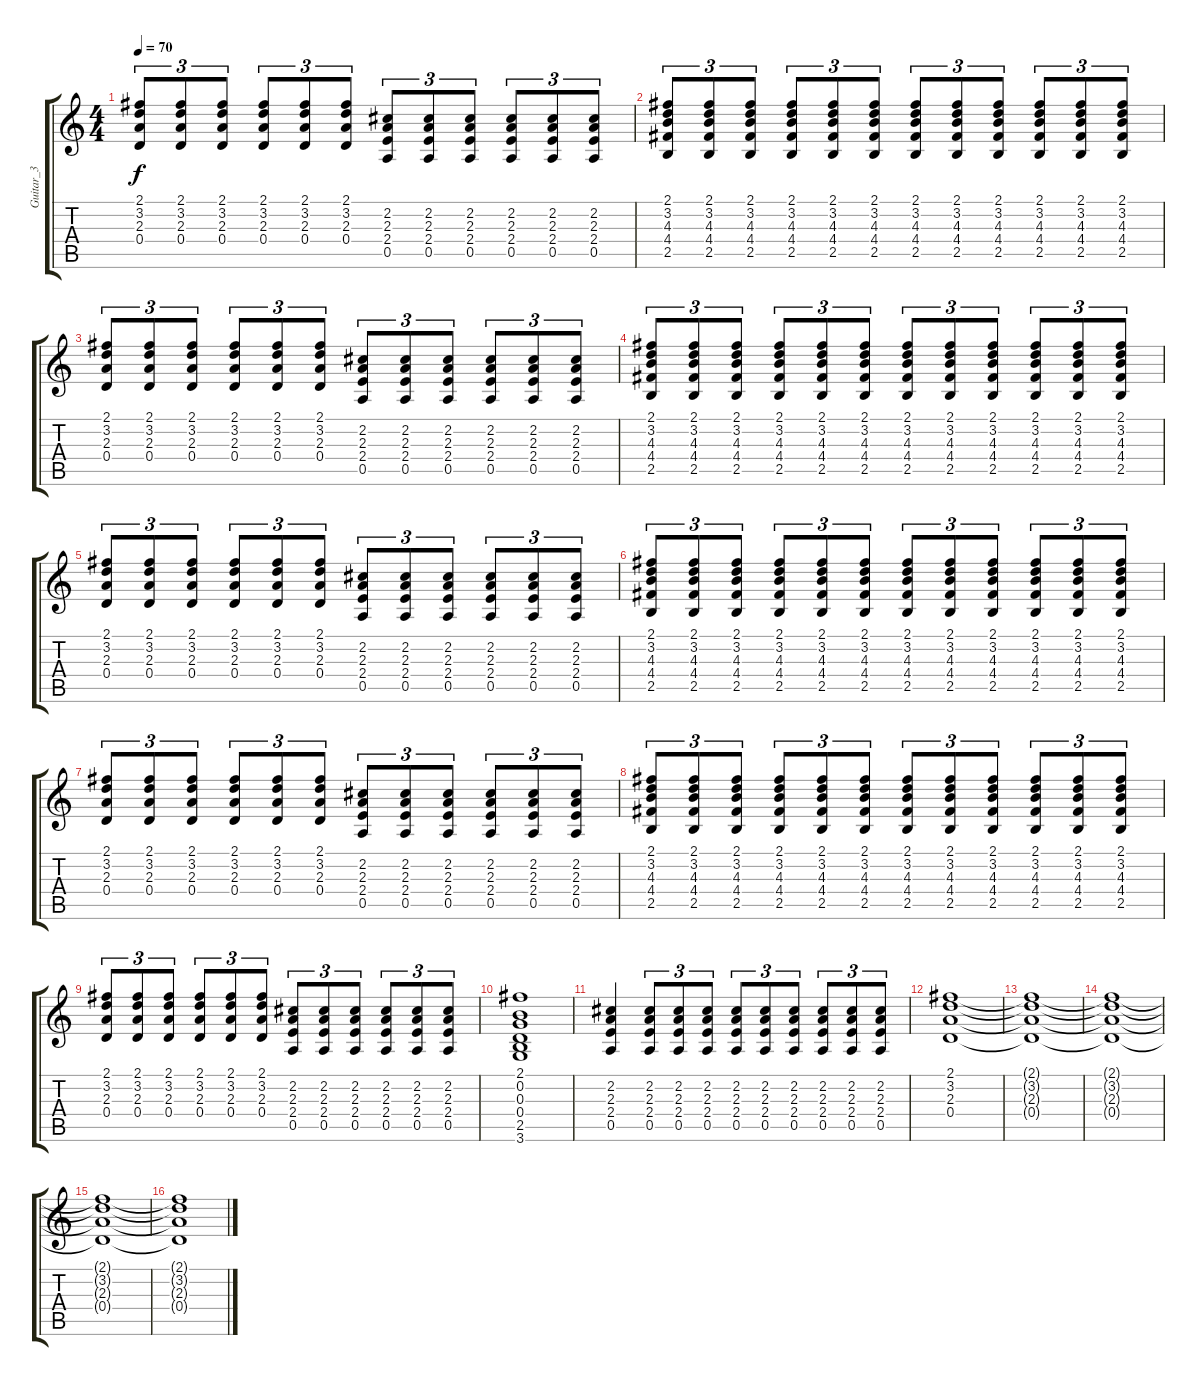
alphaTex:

\track ("Guitar_3" "Guitar_3") {instrument electricguitarclean}
\staff {score tabs}
\tuning (E4 B3 G3 D3 A2 E2) {hide}
\ts (4 4)
\tempo 70
\clef g2
\ks c
(2.1 3.2 2.3 0.4).8{tu (3 2) dy f} (2.1 3.2 2.3 0.4).8{tu (3 2)} (2.1 3.2 2.3 0.4).8{tu (3 2)} (2.1 3.2 2.3 0.4).8{tu (3 2)} (2.1 3.2 2.3 0.4).8{tu (3 2)} (2.1 3.2 2.3 0.4).8{tu (3 2)} (2.2 2.3 2.4 0.5).8{tu (3 2)} (2.2 2.3 2.4 0.5).8{tu (3 2)} (2.2 2.3 2.4 0.5).8{tu (3 2)} (2.2 2.3 2.4 0.5).8{tu (3 2)} (2.2 2.3 2.4 0.5).8{tu (3 2)} (2.2 2.3 2.4 0.5).8{tu (3 2)} |
(2.1 3.2 4.3 4.4 2.5).8{tu (3 2)} (2.1 3.2 4.3 4.4 2.5).8{tu (3 2)} (2.1 3.2 4.3 4.4 2.5).8{tu (3 2)} (2.1 3.2 4.3 4.4 2.5).8{tu (3 2)} (2.1 3.2 4.3 4.4 2.5).8{tu (3 2)} (2.1 3.2 4.3 4.4 2.5).8{tu (3 2)} (2.1 3.2 4.3 4.4 2.5).8{tu (3 2)} (2.1 3.2 4.3 4.4 2.5).8{tu (3 2)} (2.1 3.2 4.3 4.4 2.5).8{tu (3 2)} (2.1 3.2 4.3 4.4 2.5).8{tu (3 2)} (2.1 3.2 4.3 4.4 2.5).8{tu (3 2)} (2.1 3.2 4.3 4.4 2.5).8{tu (3 2)} |
(2.1 3.2 2.3 0.4).8{tu (3 2)} (2.1 3.2 2.3 0.4).8{tu (3 2)} (2.1 3.2 2.3 0.4).8{tu (3 2)} (2.1 3.2 2.3 0.4).8{tu (3 2)} (2.1 3.2 2.3 0.4).8{tu (3 2)} (2.1 3.2 2.3 0.4).8{tu (3 2)} (2.2 2.3 2.4 0.5).8{tu (3 2)} (2.2 2.3 2.4 0.5).8{tu (3 2)} (2.2 2.3 2.4 0.5).8{tu (3 2)} (2.2 2.3 2.4 0.5).8{tu (3 2)} (2.2 2.3 2.4 0.5).8{tu (3 2)} (2.2 2.3 2.4 0.5).8{tu (3 2)} |
(2.1 3.2 4.3 4.4 2.5).8{tu (3 2)} (2.1 3.2 4.3 4.4 2.5).8{tu (3 2)} (2.1 3.2 4.3 4.4 2.5).8{tu (3 2)} (2.1 3.2 4.3 4.4 2.5).8{tu (3 2)} (2.1 3.2 4.3 4.4 2.5).8{tu (3 2)} (2.1 3.2 4.3 4.4 2.5).8{tu (3 2)} (2.1 3.2 4.3 4.4 2.5).8{tu (3 2)} (2.1 3.2 4.3 4.4 2.5).8{tu (3 2)} (2.1 3.2 4.3 4.4 2.5).8{tu (3 2)} (2.1 3.2 4.3 4.4 2.5).8{tu (3 2)} (2.1 3.2 4.3 4.4 2.5).8{tu (3 2)} (2.1 3.2 4.3 4.4 2.5).8{tu (3 2)} |
(2.1 3.2 2.3 0.4).8{tu (3 2)} (2.1 3.2 2.3 0.4).8{tu (3 2)} (2.1 3.2 2.3 0.4).8{tu (3 2)} (2.1 3.2 2.3 0.4).8{tu (3 2)} (2.1 3.2 2.3 0.4).8{tu (3 2)} (2.1 3.2 2.3 0.4).8{tu (3 2)} (2.2 2.3 2.4 0.5).8{tu (3 2)} (2.2 2.3 2.4 0.5).8{tu (3 2)} (2.2 2.3 2.4 0.5).8{tu (3 2)} (2.2 2.3 2.4 0.5).8{tu (3 2)} (2.2 2.3 2.4 0.5).8{tu (3 2)} (2.2 2.3 2.4 0.5).8{tu (3 2)} |
(2.1 3.2 4.3 4.4 2.5).8{tu (3 2)} (2.1 3.2 4.3 4.4 2.5).8{tu (3 2)} (2.1 3.2 4.3 4.4 2.5).8{tu (3 2)} (2.1 3.2 4.3 4.4 2.5).8{tu (3 2)} (2.1 3.2 4.3 4.4 2.5).8{tu (3 2)} (2.1 3.2 4.3 4.4 2.5).8{tu (3 2)} (2.1 3.2 4.3 4.4 2.5).8{tu (3 2)} (2.1 3.2 4.3 4.4 2.5).8{tu (3 2)} (2.1 3.2 4.3 4.4 2.5).8{tu (3 2)} (2.1 3.2 4.3 4.4 2.5).8{tu (3 2)} (2.1 3.2 4.3 4.4 2.5).8{tu (3 2)} (2.1 3.2 4.3 4.4 2.5).8{tu (3 2)} |
(2.1 3.2 2.3 0.4).8{tu (3 2)} (2.1 3.2 2.3 0.4).8{tu (3 2)} (2.1 3.2 2.3 0.4).8{tu (3 2)} (2.1 3.2 2.3 0.4).8{tu (3 2)} (2.1 3.2 2.3 0.4).8{tu (3 2)} (2.1 3.2 2.3 0.4).8{tu (3 2)} (2.2 2.3 2.4 0.5).8{tu (3 2)} (2.2 2.3 2.4 0.5).8{tu (3 2)} (2.2 2.3 2.4 0.5).8{tu (3 2)} (2.2 2.3 2.4 0.5).8{tu (3 2)} (2.2 2.3 2.4 0.5).8{tu (3 2)} (2.2 2.3 2.4 0.5).8{tu (3 2)} |
(2.1 3.2 4.3 4.4 2.5).8{tu (3 2)} (2.1 3.2 4.3 4.4 2.5).8{tu (3 2)} (2.1 3.2 4.3 4.4 2.5).8{tu (3 2)} (2.1 3.2 4.3 4.4 2.5).8{tu (3 2)} (2.1 3.2 4.3 4.4 2.5).8{tu (3 2)} (2.1 3.2 4.3 4.4 2.5).8{tu (3 2)} (2.1 3.2 4.3 4.4 2.5).8{tu (3 2)} (2.1 3.2 4.3 4.4 2.5).8{tu (3 2)} (2.1 3.2 4.3 4.4 2.5).8{tu (3 2)} (2.1 3.2 4.3 4.4 2.5).8{tu (3 2)} (2.1 3.2 4.3 4.4 2.5).8{tu (3 2)} (2.1 3.2 4.3 4.4 2.5).8{tu (3 2)} |
(2.1 3.2 2.3 0.4).8{tu (3 2)} (2.1 3.2 2.3 0.4).8{tu (3 2)} (2.1 3.2 2.3 0.4).8{tu (3 2)} (2.1 3.2 2.3 0.4).8{tu (3 2)} (2.1 3.2 2.3 0.4).8{tu (3 2)} (2.1 3.2 2.3 0.4).8{tu (3 2)} (2.2 2.3 2.4 0.5).8{tu (3 2)} (2.2 2.3 2.4 0.5).8{tu (3 2)} (2.2 2.3 2.4 0.5).8{tu (3 2)} (2.2 2.3 2.4 0.5).8{tu (3 2)} (2.2 2.3 2.4 0.5).8{tu (3 2)} (2.2 2.3 2.4 0.5).8{tu (3 2)} |
(2.1 0.2 0.3 0.4 2.5 3.6).1 |
(2.2 2.3 2.4 0.5).4 (2.2 2.3 2.4 0.5).8{tu (3 2)} (2.2 2.3 2.4 0.5).8{tu (3 2)} (2.2 2.3 2.4 0.5).8{tu (3 2)} (2.2 2.3 2.4 0.5).8{tu (3 2)} (2.2 2.3 2.4 0.5).8{tu (3 2)} (2.2 2.3 2.4 0.5).8{tu (3 2)} (2.2 2.3 2.4 0.5).8{tu (3 2)} (2.2 2.3 2.4 0.5).8{tu (3 2)} (2.2 2.3 2.4 0.5).8{tu (3 2)} |
(2.1 3.2 2.3 0.4).1 |
(2.1{t} 3.2{t} 2.3{t} 0.4{t}).1 |
(2.1{t} 3.2{t} 2.3{t} 0.4{t}).1 |
(2.1{t} 3.2{t} 2.3{t} 0.4{t}).1 |
(2.1{t} 3.2{t} 2.3{t} 0.4{t}).1
